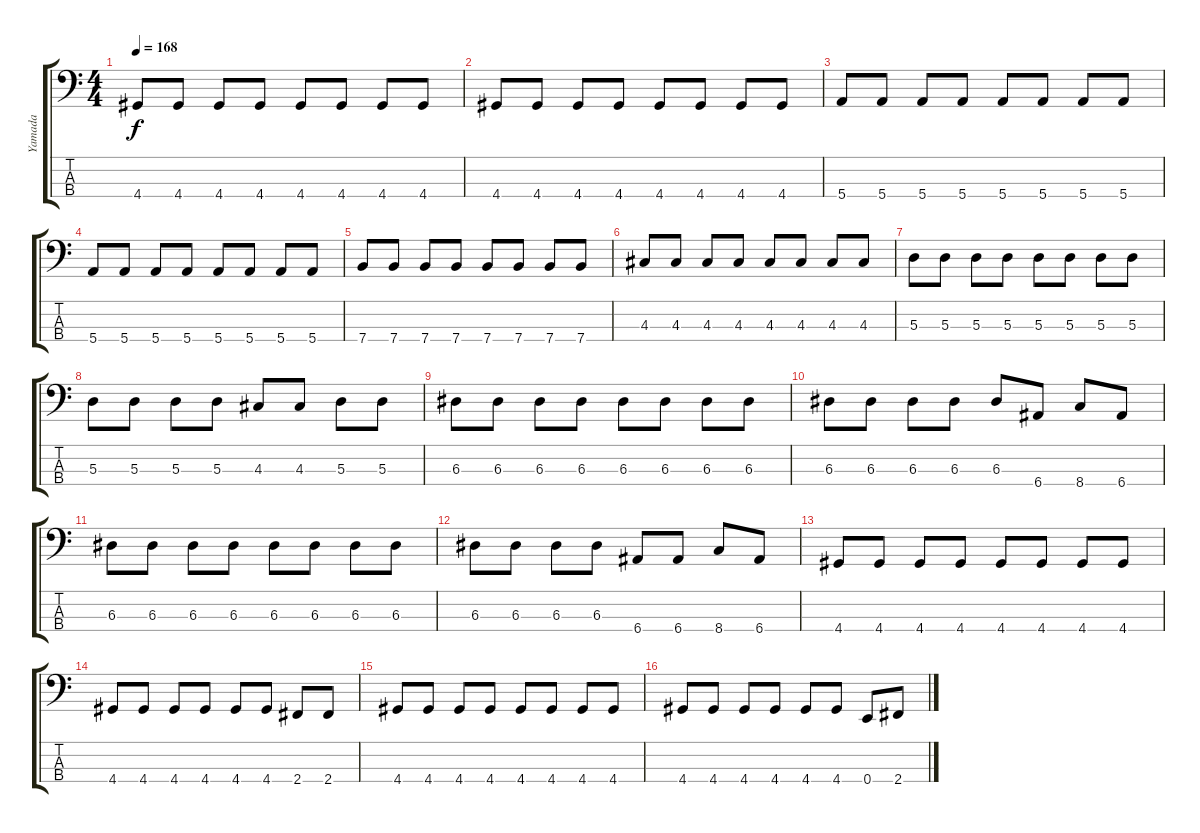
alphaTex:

\track ("Yamada" "Yamada") {instrument electricbasspick}
\staff {score tabs}
\tuning (G2 D2 A1 E1) {hide}
\ts (4 4)
\tempo 168
\clef f4
\ks c
4.4.8{dy f} 4.4.8 4.4.8 4.4.8 4.4.8 4.4.8 4.4.8 4.4.8 |
4.4.8 4.4.8 4.4.8 4.4.8 4.4.8 4.4.8 4.4.8 4.4.8 |
5.4.8 5.4.8 5.4.8 5.4.8 5.4.8 5.4.8 5.4.8 5.4.8 |
5.4.8 5.4.8 5.4.8 5.4.8 5.4.8 5.4.8 5.4.8 5.4.8 |
7.4.8 7.4.8 7.4.8 7.4.8 7.4.8 7.4.8 7.4.8 7.4.8 |
4.3.8 4.3.8 4.3.8 4.3.8 4.3.8 4.3.8 4.3.8 4.3.8 |
5.3.8 5.3.8 5.3.8 5.3.8 5.3.8 5.3.8 5.3.8 5.3.8 |
5.3.8 5.3.8 5.3.8 5.3.8 4.3.8 4.3.8 5.3.8 5.3.8 |
6.3.8 6.3.8 6.3.8 6.3.8 6.3.8 6.3.8 6.3.8 6.3.8 |
6.3.8 6.3.8 6.3.8 6.3.8 6.3.8 6.4.8 8.4.8 6.4.8 |
6.3.8 6.3.8 6.3.8 6.3.8 6.3.8 6.3.8 6.3.8 6.3.8 |
6.3.8 6.3.8 6.3.8 6.3.8 6.4.8 6.4.8 8.4.8 6.4.8 |
4.4.8 4.4.8 4.4.8 4.4.8 4.4.8 4.4.8 4.4.8 4.4.8 |
4.4.8 4.4.8 4.4.8 4.4.8 4.4.8 4.4.8 2.4.8 2.4.8 |
4.4.8 4.4.8 4.4.8 4.4.8 4.4.8 4.4.8 4.4.8 4.4.8 |
4.4.8 4.4.8 4.4.8 4.4.8 4.4.8 4.4.8 0.4.8 2.4.8
